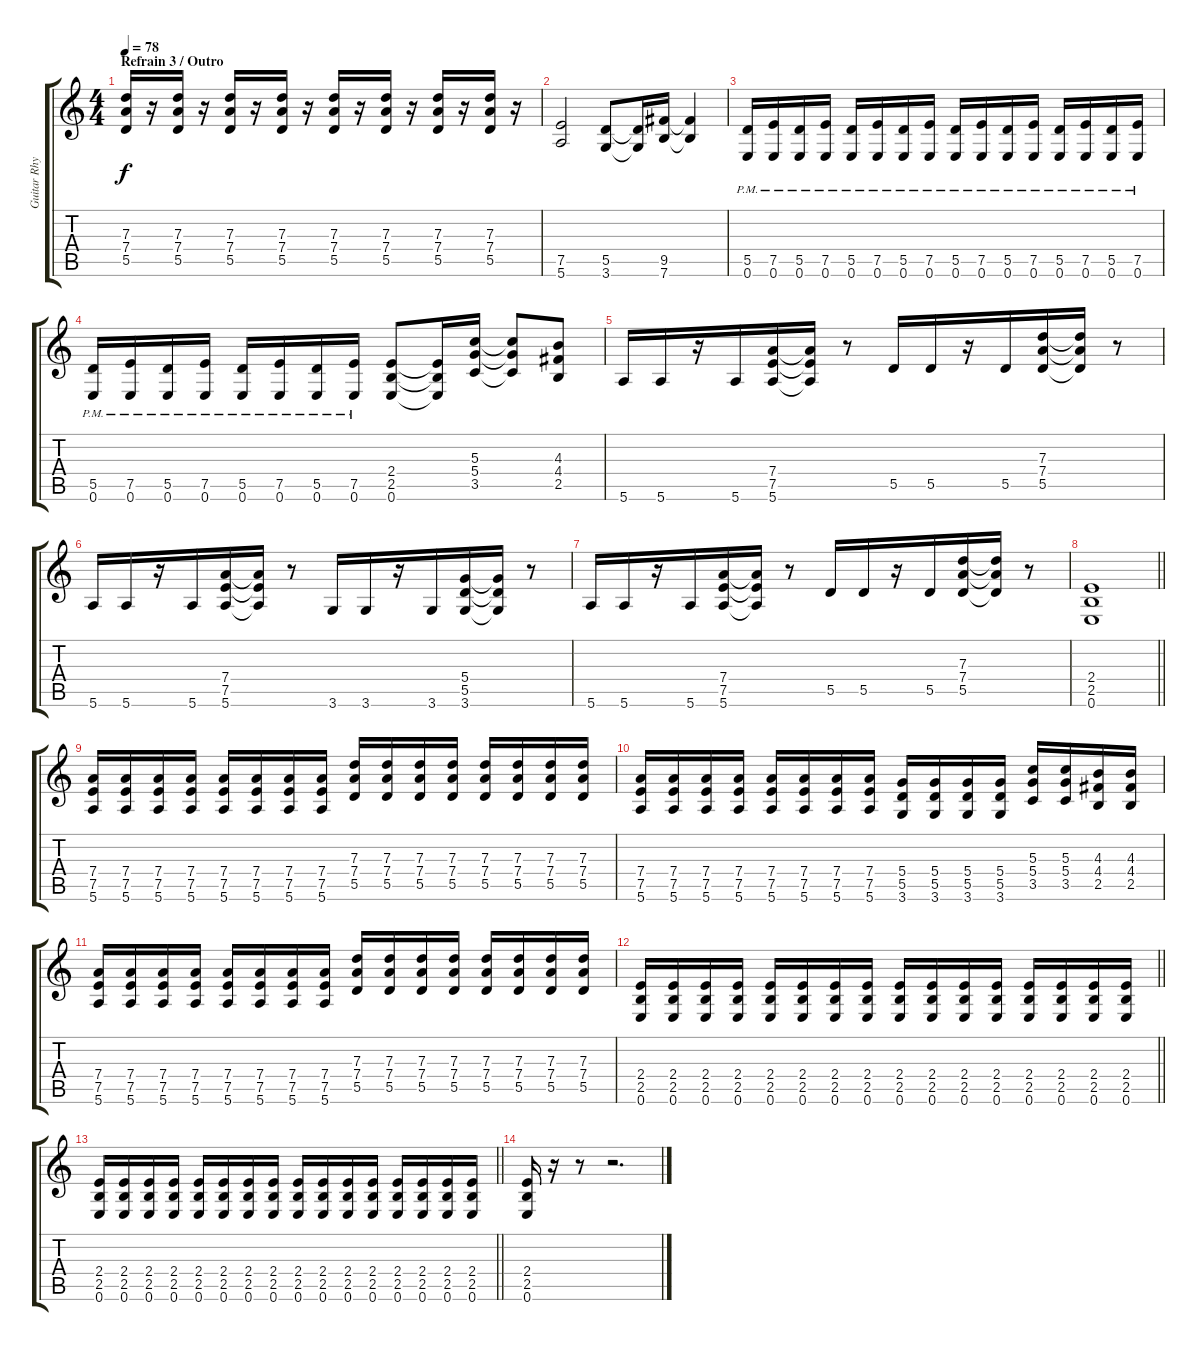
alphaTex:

\track ("Guitar Rhythm" "Guitar Rhy") {instrument distortionguitar}
\staff {score tabs}
\tuning (E4 B3 G3 D3 A2 E2) {hide}
\ts (4 4)
\section ("" "Refrain 3 / Outro")
\tempo 78
\clef g2
\ks c
(7.3 7.4 5.5).16{dy f} r.16 (7.3 7.4 5.5).16 r.16 (7.3 7.4 5.5).16 r.16 (7.3 7.4 5.5).16 r.16 (7.3 7.4 5.5).16 r.16 (7.3 7.4 5.5).16 r.16 (7.3 7.4 5.5).16 r.16 (7.3 7.4 5.5).16 r.16 |
(7.5 5.6).2 (5.5 3.6).8 (5.5{t} 3.6{t}).16 (9.5 7.6).16 (9.5{t} 7.6{t}).4 |
(5.5{pm} 0.6{pm}).16 (7.5{pm} 0.6{pm}).16 (5.5{pm} 0.6{pm}).16 (7.5{pm} 0.6{pm}).16 (5.5{pm} 0.6{pm}).16 (7.5{pm} 0.6{pm}).16 (5.5{pm} 0.6{pm}).16 (7.5{pm} 0.6{pm}).16 (5.5{pm} 0.6{pm}).16 (7.5{pm} 0.6{pm}).16 (5.5{pm} 0.6{pm}).16 (7.5{pm} 0.6{pm}).16 (5.5{pm} 0.6{pm}).16 (7.5{pm} 0.6{pm}).16 (5.5{pm} 0.6{pm}).16 (7.5{pm} 0.6{pm}).16 |
(5.5{pm} 0.6{pm}).16 (7.5{pm} 0.6{pm}).16 (5.5{pm} 0.6{pm}).16 (7.5{pm} 0.6{pm}).16 (5.5{pm} 0.6{pm}).16 (7.5{pm} 0.6{pm}).16 (5.5{pm} 0.6{pm}).16 (7.5{pm} 0.6{pm}).16 (2.4 2.5 0.6).8 (2.4{t} 2.5{t} 0.6{t}).16 (5.3 5.4 3.5).16 (5.3{t} 5.4{t} 3.5{t}).8 (4.3 4.4 2.5).8 |
5.6.16 5.6.16 r.16 5.6.16{beam merge} (7.4 7.5 5.6).16 (7.4{t} 7.5{t} 5.6{t}).16 r.8 5.5.16 5.5.16 r.16 5.5.16{beam merge} (7.3 7.4 5.5).16 (7.3{t} 7.4{t} 5.5{t}).16 r.8 |
5.6.16 5.6.16 r.16 5.6.16{beam merge} (7.4 7.5 5.6).16 (7.4{t} 7.5{t} 5.6{t}).16 r.8 3.6.16 3.6.16 r.16 3.6.16{beam merge} (5.4 5.5 3.6).16 (5.4{t} 5.5{t} 3.6{t}).16 r.8 |
5.6.16 5.6.16 r.16 5.6.16{beam merge} (7.4 7.5 5.6).16 (7.4{t} 7.5{t} 5.6{t}).16 r.8 5.5.16 5.5.16 r.16 5.5.16{beam merge} (7.3 7.4 5.5).16 (7.3{t} 7.4{t} 5.5{t}).16 r.8 |
\barLineRight lightlight
(2.4 2.5 0.6).1 |
(7.4 7.5 5.6).16 (7.4 7.5 5.6).16 (7.4 7.5 5.6).16 (7.4 7.5 5.6).16 (7.4 7.5 5.6).16 (7.4 7.5 5.6).16 (7.4 7.5 5.6).16 (7.4 7.5 5.6).16 (7.3 7.4 5.5).16 (7.3 7.4 5.5).16 (7.3 7.4 5.5).16 (7.3 7.4 5.5).16 (7.3 7.4 5.5).16 (7.3 7.4 5.5).16 (7.3 7.4 5.5).16 (7.3 7.4 5.5).16 |
(7.4 7.5 5.6).16 (7.4 7.5 5.6).16 (7.4 7.5 5.6).16 (7.4 7.5 5.6).16 (7.4 7.5 5.6).16 (7.4 7.5 5.6).16 (7.4 7.5 5.6).16 (7.4 7.5 5.6).16 (5.4 5.5 3.6).16 (5.4 5.5 3.6).16 (5.4 5.5 3.6).16 (5.4 5.5 3.6).16 (5.3 5.4 3.5).16 (5.3 5.4 3.5).16 (4.3 4.4 2.5).16 (4.3 4.4 2.5).16 |
(7.4 7.5 5.6).16 (7.4 7.5 5.6).16 (7.4 7.5 5.6).16 (7.4 7.5 5.6).16 (7.4 7.5 5.6).16 (7.4 7.5 5.6).16 (7.4 7.5 5.6).16 (7.4 7.5 5.6).16 (7.3 7.4 5.5).16 (7.3 7.4 5.5).16 (7.3 7.4 5.5).16 (7.3 7.4 5.5).16 (7.3 7.4 5.5).16 (7.3 7.4 5.5).16 (7.3 7.4 5.5).16 (7.3 7.4 5.5).16 |
\barLineRight lightlight
(2.4 2.5 0.6).16 (2.4 2.5 0.6).16 (2.4 2.5 0.6).16 (2.4 2.5 0.6).16 (2.4 2.5 0.6).16 (2.4 2.5 0.6).16 (2.4 2.5 0.6).16 (2.4 2.5 0.6).16 (2.4 2.5 0.6).16 (2.4 2.5 0.6).16 (2.4 2.5 0.6).16 (2.4 2.5 0.6).16 (2.4 2.5 0.6).16 (2.4 2.5 0.6).16 (2.4 2.5 0.6).16 (2.4 2.5 0.6).16 |
\barLineRight lightlight
(2.4 2.5 0.6).16 (2.4 2.5 0.6).16 (2.4 2.5 0.6).16 (2.4 2.5 0.6).16 (2.4 2.5 0.6).16 (2.4 2.5 0.6).16 (2.4 2.5 0.6).16 (2.4 2.5 0.6).16 (2.4 2.5 0.6).16 (2.4 2.5 0.6).16 (2.4 2.5 0.6).16 (2.4 2.5 0.6).16 (2.4 2.5 0.6).16 (2.4 2.5 0.6).16 (2.4 2.5 0.6).16 (2.4 2.5 0.6).16 |
(2.4 2.5 0.6).16 r.16 r.8 r.2{d}
